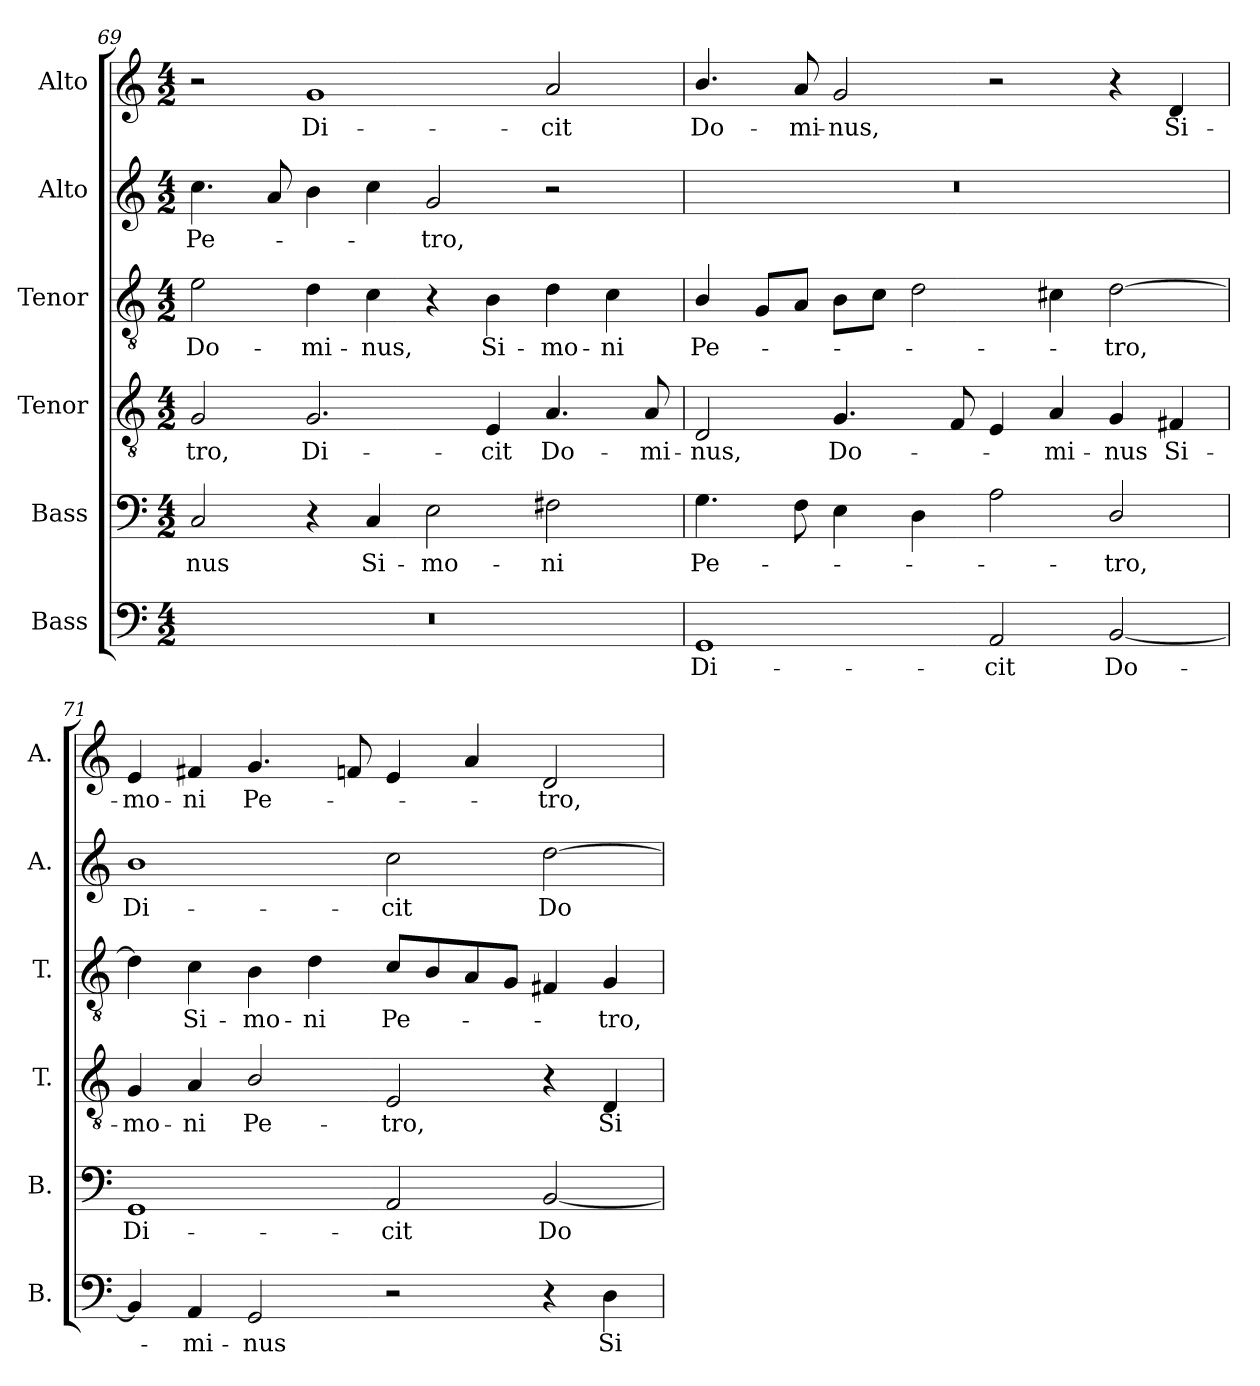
**kern	**text	**kern	**text	**kern	**text	**kern	**text	**kern	**text	**kern	**text
*part6	*part6	*part5	*part5	*part4	*part4	*part3	*part3	*part2	*part2	*part1	*part1
*staff6	*staff6	*staff5	*staff5	*staff4	*staff4	*staff3	*staff3	*staff2	*staff2	*staff1	*staff1
*I"Bass	*	*I"Bass	*	*I"Tenor	*	*I"Tenor	*	*I"Alto	*	*I"Alto	*
*I'B.	*	*I'B.	*	*I'T.	*	*I'T.	*	*I'A.	*	*I'A.	*
*clefF4	*	*clefF4	*	*clefGv2	*	*clefGv2	*	*clefG2	*	*clefG2	*
*	*	*	*	*ITrd7c12	*	*ITrd7c12	*	*	*	*	*
*k[]	*	*k[]	*	*k[]	*	*k[]	*	*k[]	*	*k[]	*
*C:	*	*C:	*	*C:	*	*C:	*	*C:	*	*C:	*
*M4/2	*	*M4/2	*	*M4/2	*	*M4/2	*	*M4/2	*	*M4/2	*
=69	=69	=69	=69	=69	=69	=69	=69	=69	=69	=69	=69
!LO:N:vis=1	!	!	!	!	!	!	!	!	!	!	!
!	!	!	!LO:LY:b:color=#000000	!	!	!	!	!	!	!	!
!	!	!	!	!	!LO:LY:b:color=#000000	!	!	!	!	!	!
!	!	!	!	!	!	!	!LO:LY:b:color=#000000	!	!	!	!
!	!	!	!	!	!	!	!	!	!LO:LY:b:color=#000000	!	!
0r	.	2Ci/	-nus	2GGi/	-tro,	2Ei\	Do-	4.cci\	Pe-	2r	.
.	.	.	.	.	.	.	.	8ai/	.	.	.
!	!	!	!	!	!LO:LY:b:color=#000000	!	!	!	!	!	!
!	!	!	!	!	!	!	!LO:LY:b:color=#000000	!	!	!	!
!	!	!	!	!	!	!	!	!	!	!	!LO:LY:b:color=#000000
.	.	4r	.	2.GGi/	Di-	4Di\	-mi-	4bi\	.	1gi	Di-
!	!	!	!LO:LY:b:color=#000000	!	!	!	!	!	!	!	!
!	!	!	!	!	!	!	!LO:LY:b:color=#000000	!	!	!	!
.	.	4Ci/	Si-	.	.	4Ci\	-nus,	4cci\	.	.	.
!	!	!	!LO:LY:b:color=#000000	!	!	!	!	!	!	!	!
!	!	!	!	!	!	!	!	!	!LO:LY:b:color=#000000	!	!
.	.	2Ei\	-mo-	.	.	4r	.	2gi/	-tro,	.	.
!	!	!	!	!	!LO:LY:b:color=#000000	!	!	!	!	!	!
!	!	!	!	!	!	!	!LO:LY:b:color=#000000	!	!	!	!
.	.	.	.	4EEi/	-cit	4BBi\	Si-	.	.	.	.
!	!	!	!LO:LY:b:color=#000000	!	!	!	!	!	!	!	!
!	!	!	!	!	!LO:LY:b:color=#000000	!	!	!	!	!	!
!	!	!	!	!	!	!	!LO:LY:b:color=#000000	!	!	!	!
!	!	!	!	!	!	!	!	!	!	!	!LO:LY:b:color=#000000
.	.	2F#Xi\	-ni	4.AAi/	Do-	4Di\	-mo-	2r	.	2ai/	-cit
!	!	!	!	!	!	!	!LO:LY:b:color=#000000	!	!	!	!
.	.	.	.	.	.	4Ci\	-ni	.	.	.	.
!	!	!	!	!	!LO:LY:b:color=#000000	!	!	!	!	!	!
.	.	.	.	8AAi/	-mi-	.	.	.	.	.	.
=70	=70	=70	=70	=70	=70	=70	=70	=70	=70	=70	=70
!	!LO:LY:b:color=#000000	!	!	!	!	!	!	!	!	!	!
!	!	!	!LO:LY:b:color=#000000	!	!	!	!	!	!	!	!
!	!	!	!	!	!LO:LY:b:color=#000000	!	!	!	!	!	!
!	!	!	!	!	!	!	!LO:LY:b:color=#000000	!LO:N:vis=1	!	!	!
!	!	!	!	!	!	!	!	!	!	!	!LO:LY:b:color=#000000
1GGi	Di-	4.Gi\	Pe-	2DDi/	-nus,	4BBi/	Pe-	0r	.	4.bi/	Do-
.	.	.	.	.	.	8GGi/L	.	.	.	.	.
!	!	!	!	!	!	!	!	!	!	!	!LO:LY:b:color=#000000
.	.	8Fi\	.	.	.	8AAi/J	.	.	.	8ai/	-mi-
!	!	!	!	!	!LO:LY:b:color=#000000	!	!	!	!	!	!
!	!	!	!	!	!	!	!	!	!	!	!LO:LY:b:color=#000000
.	.	4Ei\	.	4.GGi/	Do-	8BBi\L	.	.	.	2gi/	-nus,
.	.	.	.	.	.	8Ci\J	.	.	.	.	.
.	.	4Di\	.	.	.	2Di\	.	.	.	.	.
.	.	.	.	8FFi/	.	.	.	.	.	.	.
!	!LO:LY:b:color=#000000	!	!	!	!	!	!	!	!	!	!
2AAi/	-cit	2Ai\	.	4EEi/	.	.	.	.	.	2r	.
!	!	!	!	!	!LO:LY:b:color=#000000	!	!	!	!	!	!
.	.	.	.	4AAi/	-mi-	4C#Xi\	.	.	.	.	.
!	!LO:LY:b:color=#000000	!	!	!	!	!	!	!	!	!	!
!	!	!	!LO:LY:b:color=#000000	!	!	!	!	!	!	!	!
!	!	!	!	!	!LO:LY:b:color=#000000	!	!	!	!	!	!
!	!	!	!	!	!	!	!LO:LY:b:color=#000000	!	!	!	!
[2BBi/	Do-	2Di/	-tro,	4GGi/	-nus	[2Di\	-tro,	.	.	4r	.
!	!	!	!	!	!LO:LY:b:color=#000000	!	!	!	!	!	!
!	!	!	!	!	!	!	!	!	!	!	!LO:LY:b:color=#000000
.	.	.	.	4FF#Xi/	Si-	.	.	.	.	4di/	Si-
!!LO:PB:g=z
=71	=71	=71	=71	=71	=71	=71	=71	=71	=71	=71	=71
!	!	!	!LO:LY:b:color=#000000	!	!	!	!	!	!	!	!
!	!	!	!	!	!LO:LY:b:color=#000000	!	!	!	!	!	!
!	!	!	!	!	!	!	!	!	!LO:LY:b:color=#000000	!	!
!	!	!	!	!	!	!	!	!	!	!	!LO:LY:b:color=#000000
4BBi/]	.	1GGi	Di-	4GGi/	-mo-	4Di\]	.	1bi	Di-	4ei/	-mo-
!	!LO:LY:b:color=#000000	!	!	!	!	!	!	!	!	!	!
!	!	!	!	!	!LO:LY:b:color=#000000	!	!	!	!	!	!
!	!	!	!	!	!	!	!LO:LY:b:color=#000000	!	!	!	!
!	!	!	!	!	!	!	!	!	!	!	!LO:LY:b:color=#000000
4AAi/	-mi-	.	.	4AAi/	-ni	4Ci\	Si-	.	.	4f#Xi/	-ni
!	!LO:LY:b:color=#000000	!	!	!	!	!	!	!	!	!	!
!	!	!	!	!	!LO:LY:b:color=#000000	!	!	!	!	!	!
!	!	!	!	!	!	!	!LO:LY:b:color=#000000	!	!	!	!
!	!	!	!	!	!	!	!	!	!	!	!LO:LY:b:color=#000000
2GGi/	-nus	.	.	2BBi/	Pe-	4BBi\	-mo-	.	.	4.gi/	Pe-
!	!	!	!	!	!	!	!LO:LY:b:color=#000000	!	!	!	!
.	.	.	.	.	.	4Di\	-ni	.	.	.	.
.	.	.	.	.	.	.	.	.	.	8fni/	.
!	!	!	!LO:LY:b:color=#000000	!	!	!	!	!	!	!	!
!	!	!	!	!	!LO:LY:b:color=#000000	!	!	!	!	!	!
!	!	!	!	!	!	!	!LO:LY:b:color=#000000	!	!	!	!
!	!	!	!	!	!	!	!	!	!LO:LY:b:color=#000000	!	!
2r	.	2AAi/	-cit	2EEi/	-tro,	8Ci/L	Pe-	2cci\	-cit	4ei/	.
.	.	.	.	.	.	8BBi/	.	.	.	.	.
.	.	.	.	.	.	8AAi/	.	.	.	4ai/	.
.	.	.	.	.	.	8GGi/J	.	.	.	.	.
!	!	!	!LO:LY:b:color=#000000	!	!	!	!	!	!	!	!
!	!	!	!	!	!	!	!	!	!LO:LY:b:color=#000000	!	!
!	!	!	!	!	!	!	!	!	!	!	!LO:LY:b:color=#000000
4r	.	[2BBi/	Do-	4r	.	4FF#Xi/	.	[2ddi\	Do-	2di/	-tro,
!	!LO:LY:b:color=#000000	!	!	!	!	!	!	!	!	!	!
!	!	!	!	!	!LO:LY:b:color=#000000	!	!	!	!	!	!
!	!	!	!	!	!	!	!LO:LY:b:color=#000000	!	!	!	!
4Di\	Si-	.	.	4DDi/	Si-	4GGi/	-tro,	.	.	.	.
=	=	=	=	=	=	=	=	=	=	=	=
*-	*-	*-	*-	*-	*-	*-	*-	*-	*-	*-	*-
